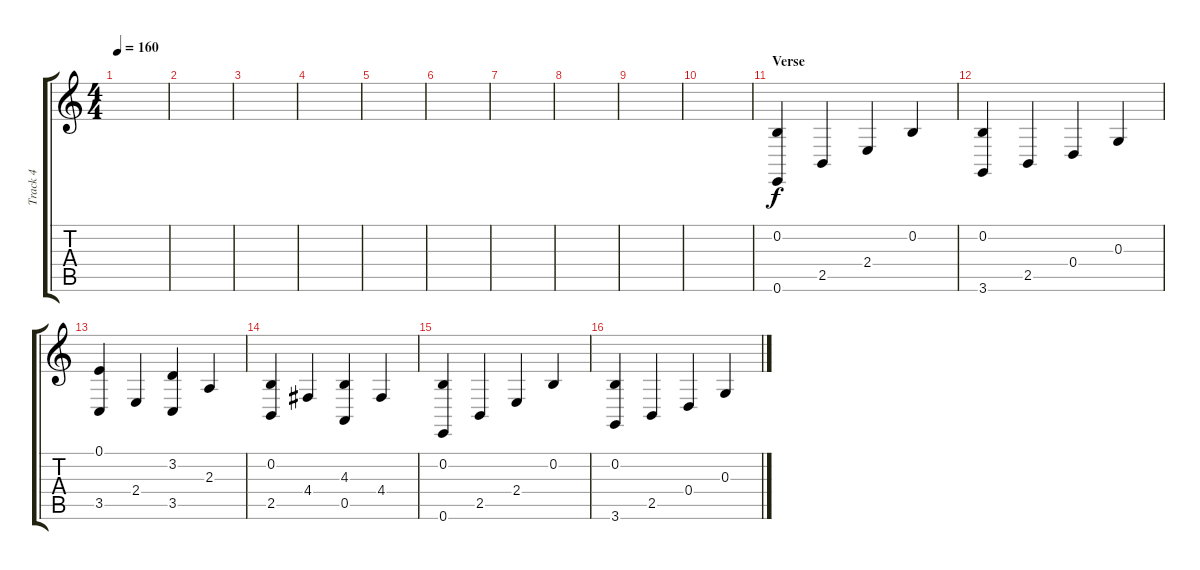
\track ("Track 4" "Track 4") {instrument acousticgrandpiano}
\staff {score tabs}
\tuning (E4 B3 G3 D3 A2 E2) {hide}
\ts (4 4)
\tempo 160
\clef g2
\ks c
|
|
|
|
|
|
|
|
|
|
\section ("" "Verse")
(0.2 0.6).4 2.5.4 2.4.4 0.2.4 |
(0.2 3.6).4 2.5.4 0.4.4 0.3.4 |
(0.1 3.5).4 2.4.4 (3.2 3.5).4 2.3.4 |
(0.2 2.5).4 4.4.4 (4.3 0.5).4 4.4.4 |
(0.2 0.6).4 2.5.4 2.4.4 0.2.4 |
(0.2 3.6).4 2.5.4 0.4.4 0.3.4
